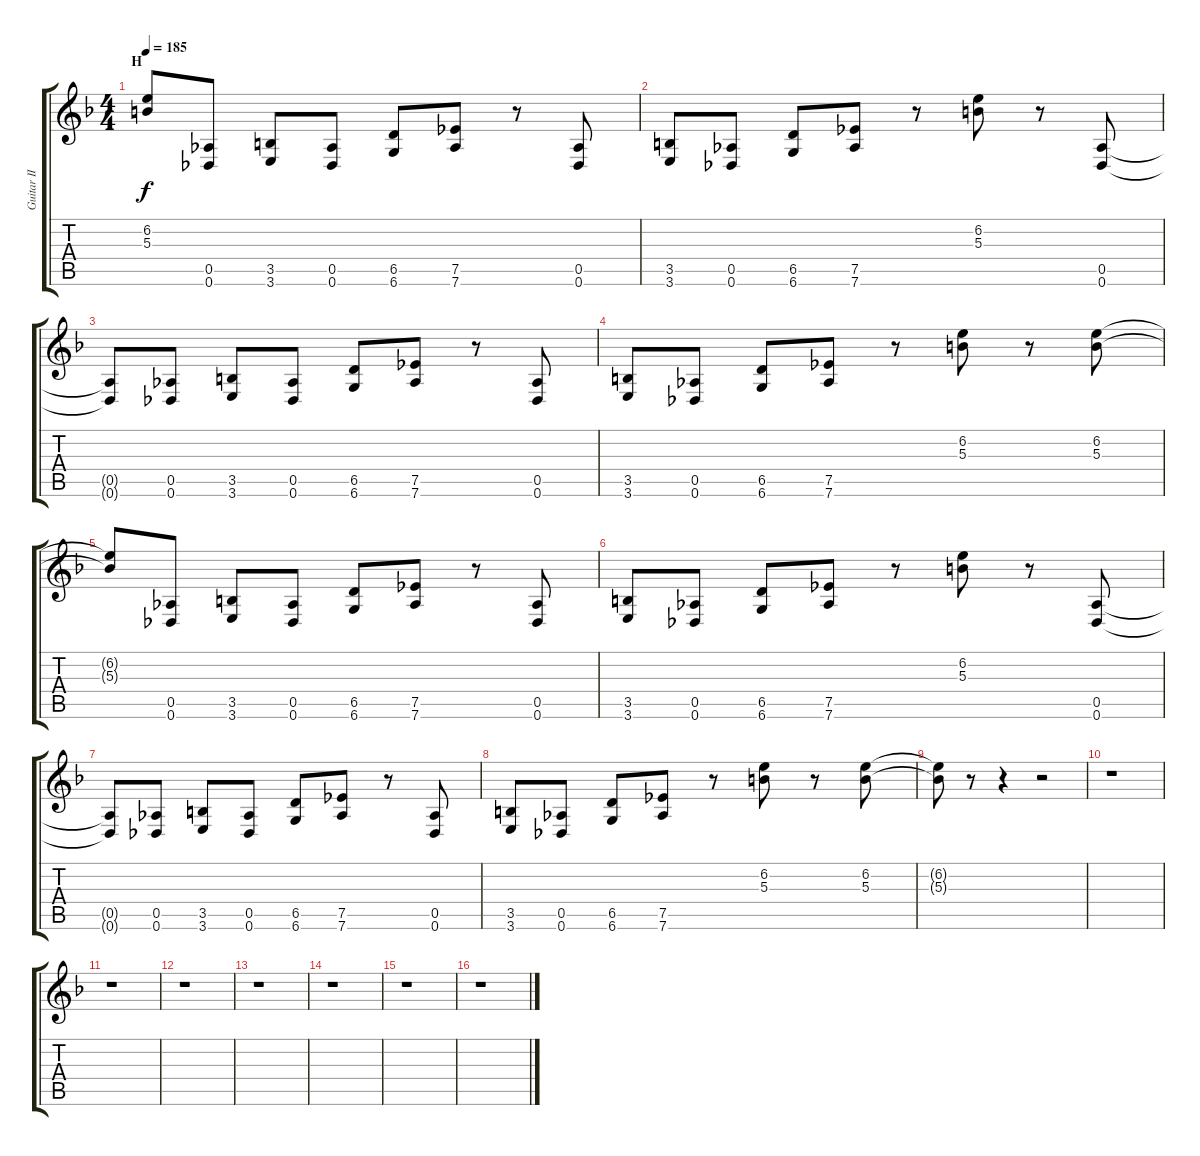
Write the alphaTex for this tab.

\track ("Guitar II" "Guitar II") {instrument overdrivenguitar}
\staff {score tabs}
\tuning (Eb4 Bb3 Gb3 Db3 Ab2 Db2) {hide}
\ts (4 4)
\section ("" "H")
\tempo 185
\clef g2
\ks f
(6.2{t} 5.3{t}).8{dy f} (0.5 0.6).8 (3.5 3.6).8 (0.5 0.6).8 (6.5 6.6).8 (7.5 7.6).8 r.8 (0.5 0.6).8 |
(3.5 3.6).8 (0.5 0.6).8 (6.5 6.6).8 (7.5 7.6).8 r.8 (6.2 5.3).8 r.8 (0.5 0.6).8 |
(0.5{t} 0.6{t}).8 (0.5 0.6).8 (3.5 3.6).8 (0.5 0.6).8 (6.5 6.6).8 (7.5 7.6).8 r.8 (0.5 0.6).8 |
(3.5 3.6).8 (0.5 0.6).8 (6.5 6.6).8 (7.5 7.6).8 r.8 (6.2 5.3).8 r.8 (6.2 5.3).8 |
(6.2{t} 5.3{t}).8 (0.5 0.6).8 (3.5 3.6).8 (0.5 0.6).8 (6.5 6.6).8 (7.5 7.6).8 r.8 (0.5 0.6).8 |
(3.5 3.6).8 (0.5 0.6).8 (6.5 6.6).8 (7.5 7.6).8 r.8 (6.2 5.3).8 r.8 (0.5 0.6).8 |
(0.5{t} 0.6{t}).8 (0.5 0.6).8 (3.5 3.6).8 (0.5 0.6).8 (6.5 6.6).8 (7.5 7.6).8 r.8 (0.5 0.6).8 |
(3.5 3.6).8 (0.5 0.6).8 (6.5 6.6).8 (7.5 7.6).8 r.8 (6.2 5.3).8 r.8 (6.2 5.3).8 |
(6.2{t} 5.3{t}).8 r.8 r.4 r.2 |
r.1 |
r.1 |
r.1 |
r.1 |
r.1 |
r.1 |
r.1
